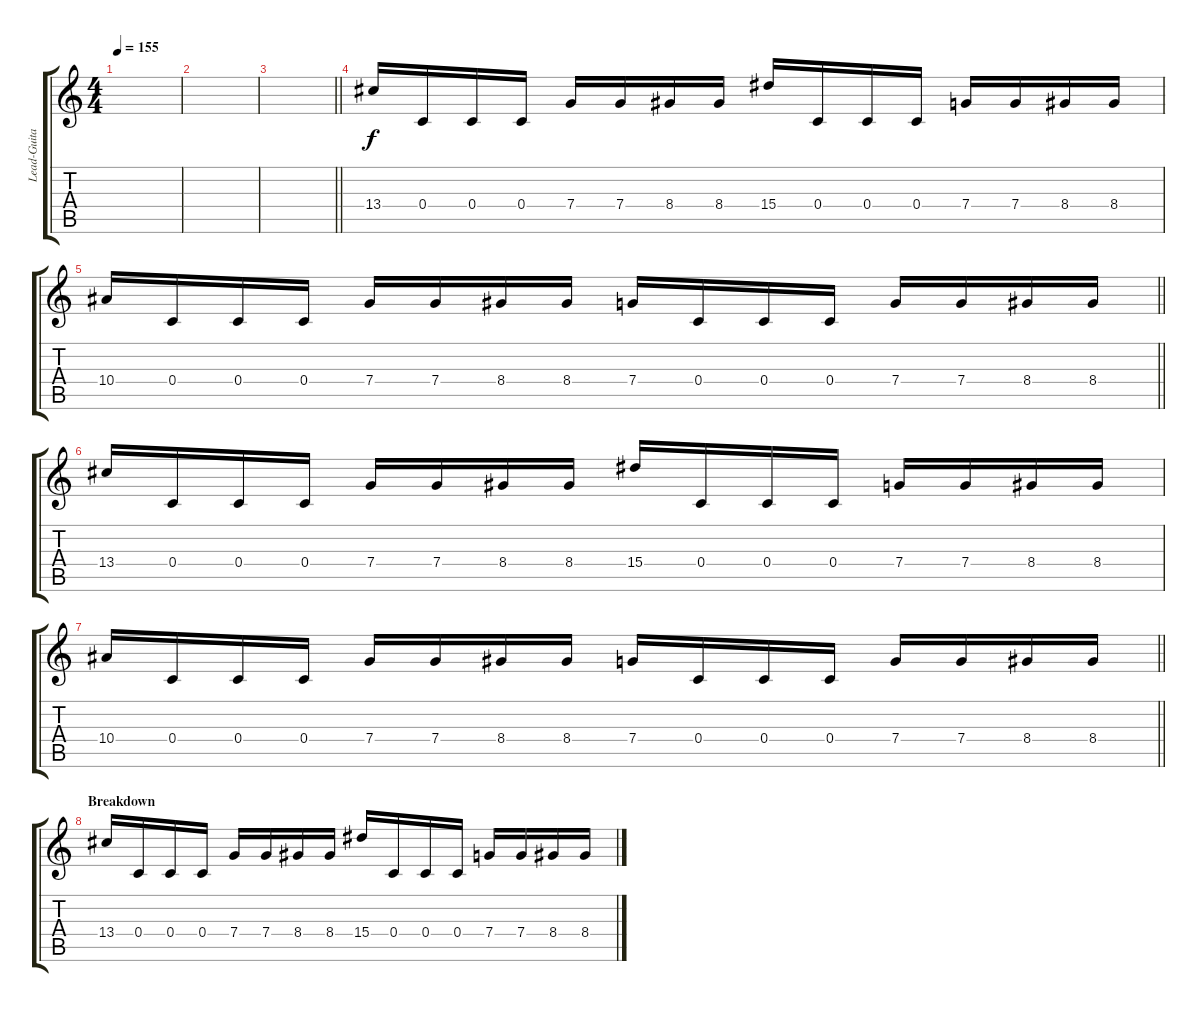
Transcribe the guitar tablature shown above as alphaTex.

\track ("Lead-Guitar" "Lead-Guita") {instrument distortionguitar}
\staff {score tabs}
\tuning (D4 A3 F3 C3 G2 C2) {hide}
\ts (4 4)
\tempo 155
\clef g2
\ks c
|
|
\barLineRight lightlight
|
13.4.16{volume 14} 0.4.16 0.4.16 0.4.16 7.4.16 7.4.16 8.4.16 8.4.16 15.4.16 0.4.16 0.4.16 0.4.16 7.4.16 7.4.16 8.4.16 8.4.16 |
\barLineRight lightlight
10.4.16 0.4.16 0.4.16 0.4.16 7.4.16 7.4.16 8.4.16 8.4.16 7.4.16 0.4.16 0.4.16 0.4.16 7.4.16 7.4.16 8.4.16 8.4.16 |
13.4.16 0.4.16 0.4.16 0.4.16 7.4.16 7.4.16 8.4.16 8.4.16 15.4.16 0.4.16 0.4.16 0.4.16 7.4.16 7.4.16 8.4.16 8.4.16 |
\barLineRight lightlight
10.4.16 0.4.16 0.4.16 0.4.16 7.4.16 7.4.16 8.4.16 8.4.16 7.4.16 0.4.16 0.4.16 0.4.16 7.4.16 7.4.16 8.4.16 8.4.16 |
\section ("" "Breakdown")
13.4.16 0.4.16 0.4.16 0.4.16 7.4.16 7.4.16 8.4.16 8.4.16 15.4.16 0.4.16 0.4.16 0.4.16 7.4.16 7.4.16 8.4.16 8.4.16
